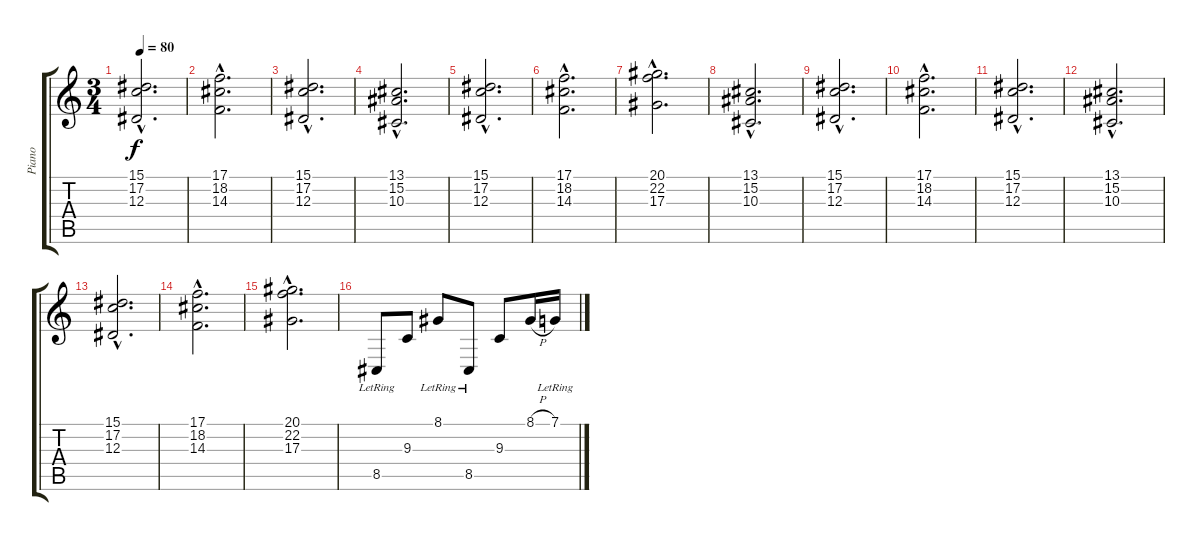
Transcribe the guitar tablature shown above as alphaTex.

\track ("Piano" "Piano") {instrument acousticgrandpiano}
\staff {score tabs}
\tuning (C4 G3 Eb3 Bb2 F2 C2) {hide}
\ts (3 4)
\tempo 80
\clef g2
\ks c
(15.1{hac} 17.2{hac} 12.3{hac}).2{d dy f} |
(17.1{hac} 18.2{hac} 14.3{hac}).2{d} |
(15.1{hac} 17.2{hac} 12.3{hac}).2{d} |
(13.1{hac} 15.2{hac} 10.3{hac}).2{d} |
(15.1{hac} 17.2{hac} 12.3{hac}).2{d} |
(17.1{hac} 18.2{hac} 14.3{hac}).2{d} |
(20.1{hac} 22.2{hac} 17.3{hac}).2{d} |
(13.1{hac} 15.2{hac} 10.3{hac}).2{d} |
(15.1{hac} 17.2{hac} 12.3{hac}).2{d} |
(17.1{hac} 18.2{hac} 14.3{hac}).2{d} |
(15.1{hac} 17.2{hac} 12.3{hac}).2{d} |
(13.1{hac} 15.2{hac} 10.3{hac}).2{d} |
(15.1{hac} 17.2{hac} 12.3{hac}).2{d} |
(17.1{hac} 18.2{hac} 14.3{hac}).2{d} |
(20.1{hac} 22.2{hac} 17.3{hac}).2{d} |
8.5{lr}.8 9.3.8 8.1{lr}.8 8.5{lr}.8 9.3.8 8.1{h}.16 7.1{lr}.16
